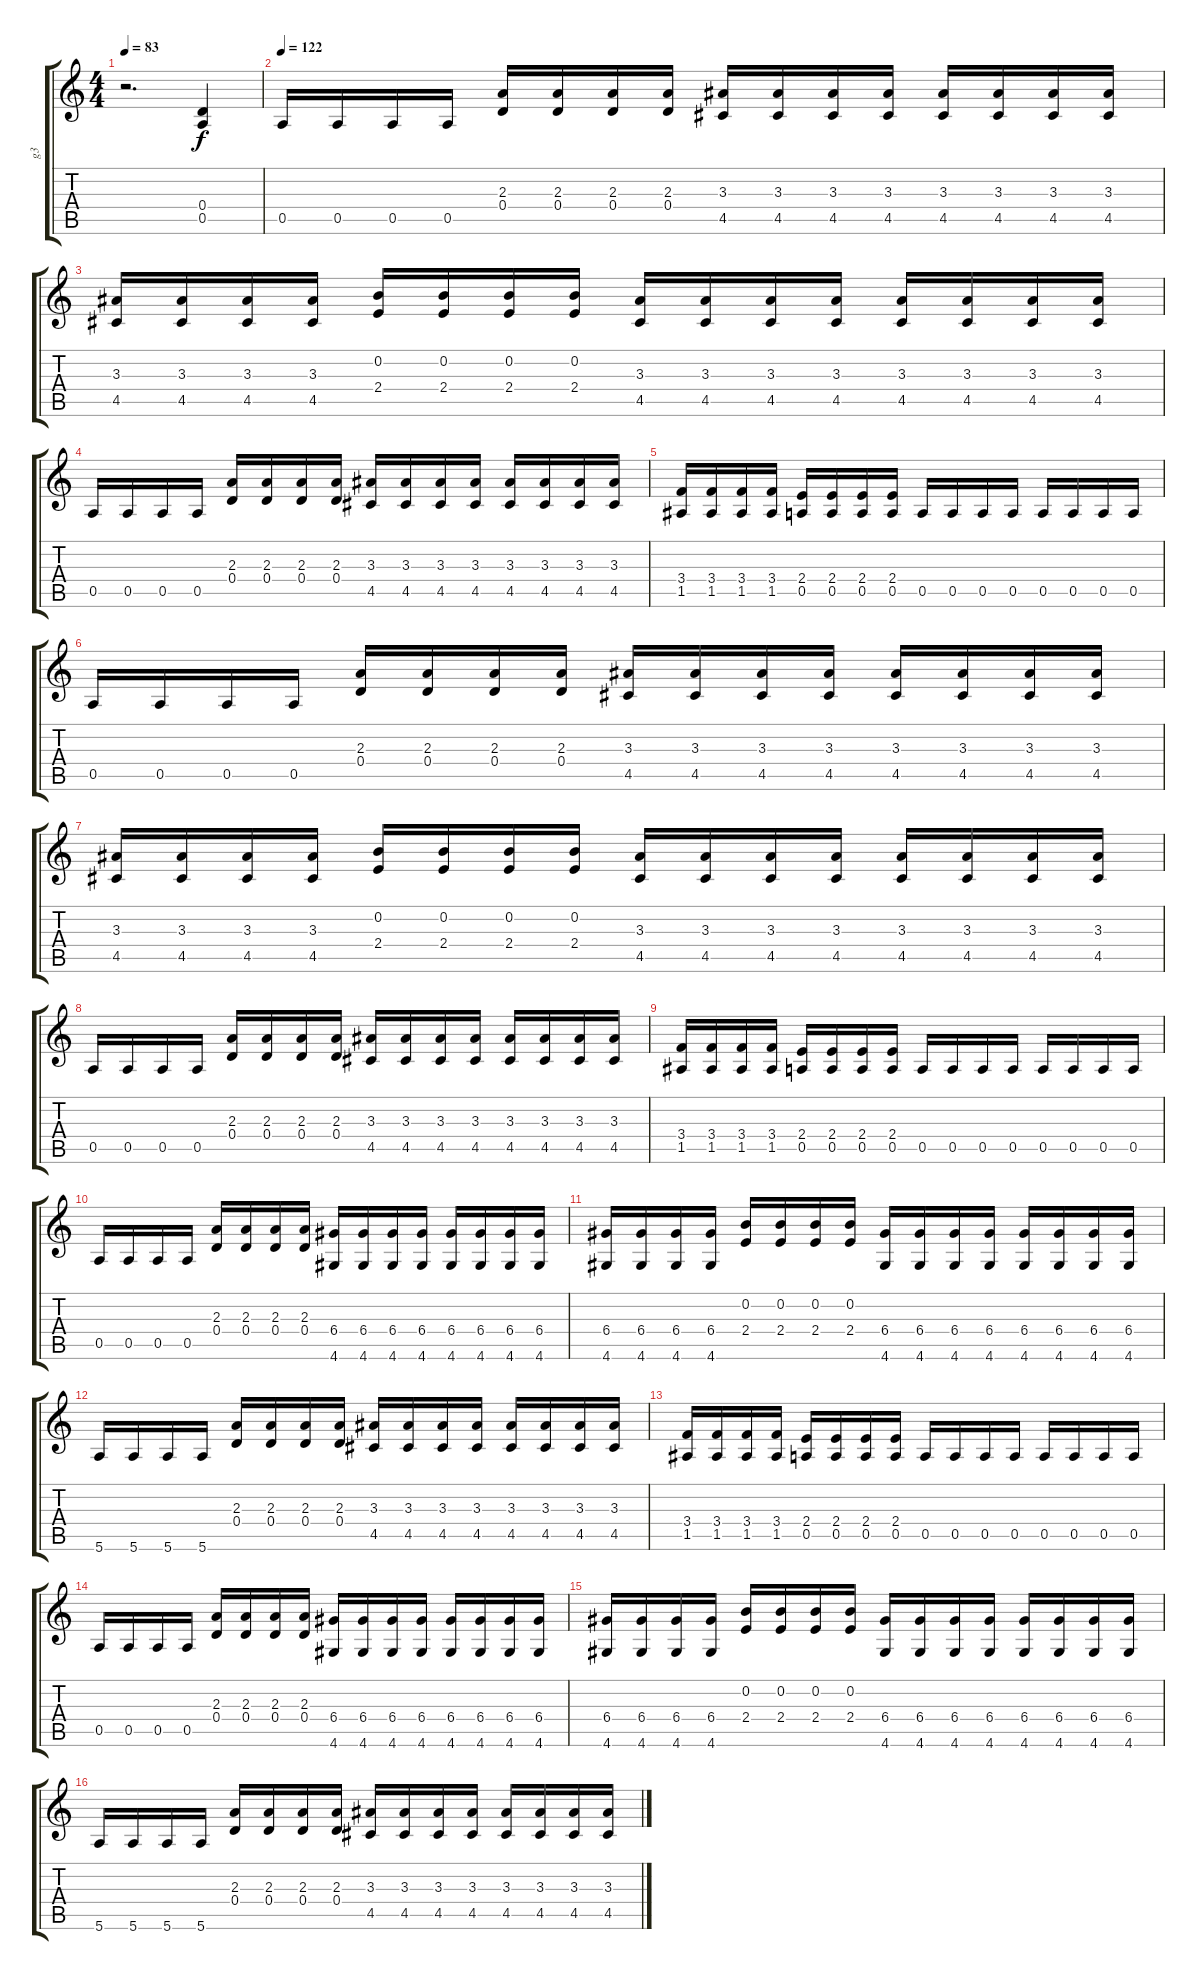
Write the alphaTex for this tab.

\track ("g3" "g3") {instrument overdrivenguitar}
\staff {score tabs}
\tuning (E4 B3 G3 D3 A2 E2) {hide}
\ts (4 4)
\tempo 83
\clef g2
\ks c
r.2{d dy f} (0.4 0.5).4 |
\tempo 122
0.5.16 0.5.16 0.5.16 0.5.16 (2.3 0.4).16 (2.3 0.4).16 (2.3 0.4).16 (2.3 0.4).16 (3.3 4.5).16 (3.3 4.5).16 (3.3 4.5).16 (3.3 4.5).16 (3.3 4.5).16 (3.3 4.5).16 (3.3 4.5).16 (3.3 4.5).16 |
(3.3 4.5).16 (3.3 4.5).16 (3.3 4.5).16 (3.3 4.5).16 (0.2 2.4).16 (0.2 2.4).16 (0.2 2.4).16 (0.2 2.4).16 (3.3 4.5).16 (3.3 4.5).16 (3.3 4.5).16 (3.3 4.5).16 (3.3 4.5).16 (3.3 4.5).16 (3.3 4.5).16 (3.3 4.5).16 |
0.5.16 0.5.16 0.5.16 0.5.16 (2.3 0.4).16 (2.3 0.4).16 (2.3 0.4).16 (2.3 0.4).16 (3.3 4.5).16 (3.3 4.5).16 (3.3 4.5).16 (3.3 4.5).16 (3.3 4.5).16 (3.3 4.5).16 (3.3 4.5).16 (3.3 4.5).16 |
(3.4 1.5).16 (3.4 1.5).16 (3.4 1.5).16 (3.4 1.5).16 (2.4 0.5).16 (2.4 0.5).16 (2.4 0.5).16 (2.4 0.5).16 0.5.16 0.5.16 0.5.16 0.5.16 0.5.16 0.5.16 0.5.16 0.5.16 |
0.5.16 0.5.16 0.5.16 0.5.16 (2.3 0.4).16 (2.3 0.4).16 (2.3 0.4).16 (2.3 0.4).16 (3.3 4.5).16 (3.3 4.5).16 (3.3 4.5).16 (3.3 4.5).16 (3.3 4.5).16 (3.3 4.5).16 (3.3 4.5).16 (3.3 4.5).16 |
(3.3 4.5).16 (3.3 4.5).16 (3.3 4.5).16 (3.3 4.5).16 (0.2 2.4).16 (0.2 2.4).16 (0.2 2.4).16 (0.2 2.4).16 (3.3 4.5).16 (3.3 4.5).16 (3.3 4.5).16 (3.3 4.5).16 (3.3 4.5).16 (3.3 4.5).16 (3.3 4.5).16 (3.3 4.5).16 |
0.5.16 0.5.16 0.5.16 0.5.16 (2.3 0.4).16 (2.3 0.4).16 (2.3 0.4).16 (2.3 0.4).16 (3.3 4.5).16 (3.3 4.5).16 (3.3 4.5).16 (3.3 4.5).16 (3.3 4.5).16 (3.3 4.5).16 (3.3 4.5).16 (3.3 4.5).16 |
(3.4 1.5).16 (3.4 1.5).16 (3.4 1.5).16 (3.4 1.5).16 (2.4 0.5).16 (2.4 0.5).16 (2.4 0.5).16 (2.4 0.5).16 0.5.16 0.5.16 0.5.16 0.5.16 0.5.16 0.5.16 0.5.16 0.5.16 |
0.5.16 0.5.16 0.5.16 0.5.16 (2.3 0.4).16 (2.3 0.4).16 (2.3 0.4).16 (2.3 0.4).16 (6.4 4.6).16 (6.4 4.6).16 (6.4 4.6).16 (6.4 4.6).16 (6.4 4.6).16 (6.4 4.6).16 (6.4 4.6).16 (6.4 4.6).16 |
(6.4 4.6).16 (6.4 4.6).16 (6.4 4.6).16 (6.4 4.6).16 (0.2 2.4).16 (0.2 2.4).16 (0.2 2.4).16 (0.2 2.4).16 (6.4 4.6).16 (6.4 4.6).16 (6.4 4.6).16 (6.4 4.6).16 (6.4 4.6).16 (6.4 4.6).16 (6.4 4.6).16 (6.4 4.6).16 |
5.6.16 5.6.16 5.6.16 5.6.16 (2.3 0.4).16 (2.3 0.4).16 (2.3 0.4).16 (2.3 0.4).16 (3.3 4.5).16 (3.3 4.5).16 (3.3 4.5).16 (3.3 4.5).16 (3.3 4.5).16 (3.3 4.5).16 (3.3 4.5).16 (3.3 4.5).16 |
(3.4 1.5).16 (3.4 1.5).16 (3.4 1.5).16 (3.4 1.5).16 (2.4 0.5).16 (2.4 0.5).16 (2.4 0.5).16 (2.4 0.5).16 0.5.16 0.5.16 0.5.16 0.5.16 0.5.16 0.5.16 0.5.16 0.5.16 |
0.5.16 0.5.16 0.5.16 0.5.16 (2.3 0.4).16 (2.3 0.4).16 (2.3 0.4).16 (2.3 0.4).16 (6.4 4.6).16 (6.4 4.6).16 (6.4 4.6).16 (6.4 4.6).16 (6.4 4.6).16 (6.4 4.6).16 (6.4 4.6).16 (6.4 4.6).16 |
(6.4 4.6).16 (6.4 4.6).16 (6.4 4.6).16 (6.4 4.6).16 (0.2 2.4).16 (0.2 2.4).16 (0.2 2.4).16 (0.2 2.4).16 (6.4 4.6).16 (6.4 4.6).16 (6.4 4.6).16 (6.4 4.6).16 (6.4 4.6).16 (6.4 4.6).16 (6.4 4.6).16 (6.4 4.6).16 |
5.6.16 5.6.16 5.6.16 5.6.16 (2.3 0.4).16 (2.3 0.4).16 (2.3 0.4).16 (2.3 0.4).16 (3.3 4.5).16 (3.3 4.5).16 (3.3 4.5).16 (3.3 4.5).16 (3.3 4.5).16 (3.3 4.5).16 (3.3 4.5).16 (3.3 4.5).16
